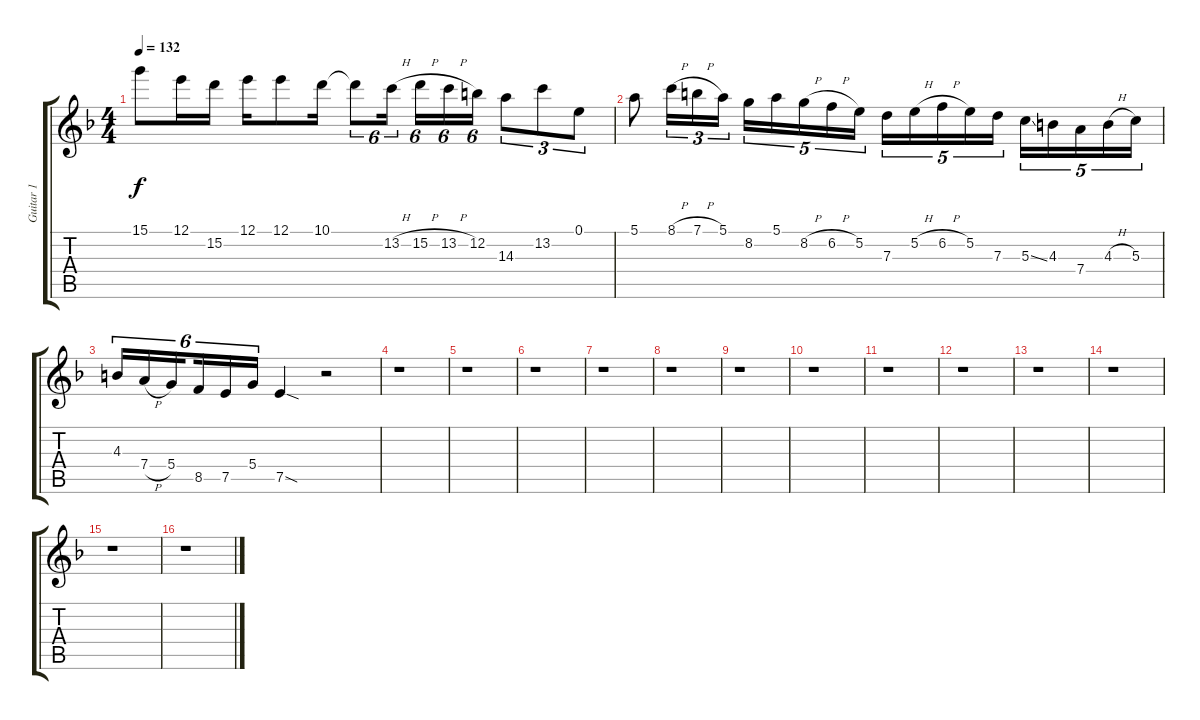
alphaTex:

\track ("Guitar 1" "Guitar 1") {instrument overdrivenguitar}
\staff {score tabs}
\tuning (E4 B3 G3 D3 A2 E2) {hide}
\ts (4 4)
\tempo 132
\clef g2
\ks dminor
15.1{t}.8{dy f} 12.1.16 15.2.16 12.1.16 12.1.8 10.1.16 10.1{t}.8{tu (6 4)} 13.2{h}.16{tu (6 4) beam splitsecondary} 15.2{h}.16{tu (6 4)} 13.2{h}.16{tu (6 4)} 12.2.16{tu (6 4)} 14.3.8{tu (3 2)} 13.2.8{tu (3 2)} 0.1.8{tu (3 2)} |
5.1.8 8.1{h}.16{tu (3 2)} 7.1{h}.16{tu (3 2)} 5.1.16{tu (3 2)} 8.2.16{tu (5 4)} 5.1.16{tu (5 4)} 8.2{h}.16{tu (5 4)} 6.2{h}.16{tu (5 4)} 5.2.16{tu (5 4)} 7.3.16{tu (5 4)} 5.2{h}.16{tu (5 4)} 6.2{h}.16{tu (5 4)} 5.2.16{tu (5 4)} 7.3.16{tu (5 4)} 5.3{ss}.16{tu (5 4)} 4.3.16{tu (5 4)} 7.4.16{tu (5 4)} 4.3{h}.16{tu (5 4)} 5.3.16{tu (5 4)} |
4.3.16{tu (6 4)} 7.4{h}.16{tu (6 4)} 5.4.16{tu (6 4) beam splitsecondary} 8.5.16{tu (6 4)} 7.5.16{tu (6 4)} 5.4.16{tu (6 4)} 7.5{sod}.4 r.2 |
r.1 |
r.1 |
r.1 |
r.1 |
r.1 |
r.1 |
r.1 |
r.1 |
r.1 |
r.1 |
r.1 |
r.1 |
r.1
